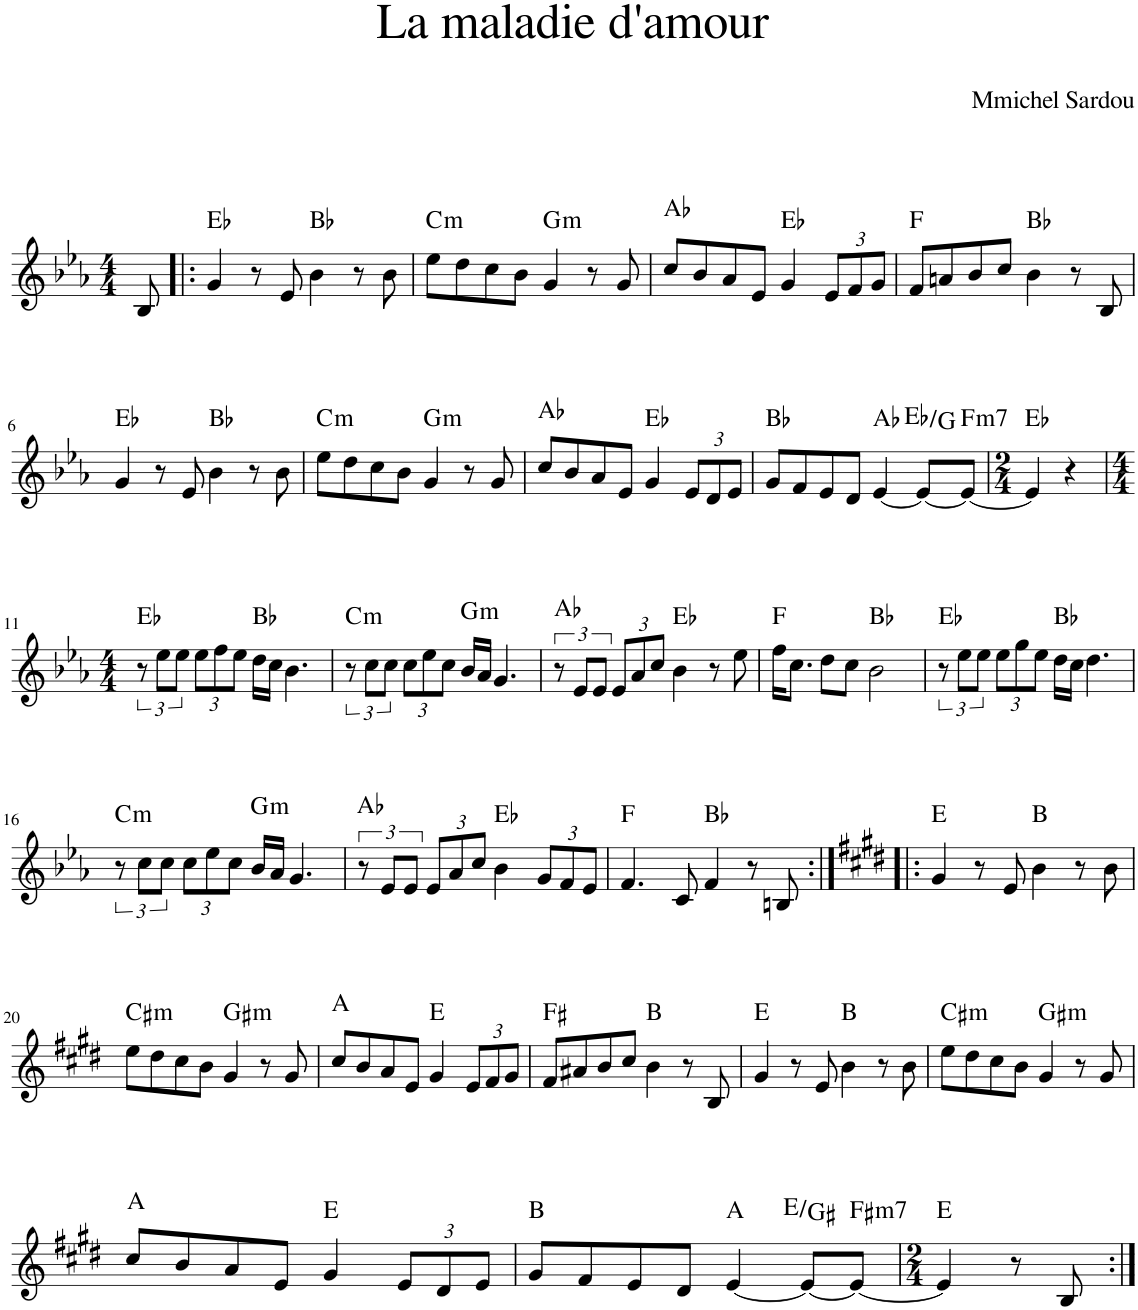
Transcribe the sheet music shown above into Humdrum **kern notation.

**kern	**harte
*part1	*part1
*staff1	*
*I"Piano	*
*I'Pno.	*
*clefG2	*
*k[b-e-a-]	*
*M4/4	*
=1	=1
8B-/	.
=2!|:	=2!|:
4g/	Eb:maj
8r	.
8e-/	.
4b-\	Bb:maj
8r	.
8b-\	.
=3	=3
!	!LO:H:kt=m
8ee-\L	C:min
8dd\	.
8cc\	.
8b-\J	.
!	!LO:H:kt=m
4g/	G:min
8r	.
8g/	.
=4	=4
8cc/L	Ab:maj
8b-/	.
8a-/	.
8e-/J	.
4g/	Eb:maj
*Xbrackettup	*
12e-/L	.
12f/	.
12g/J	.
=5	=5
8f/L	F:maj
8an/	.
8b-/	.
8cc/J	.
4b-\	Bb:maj
8r	.
8B-/	.
!!LO:LB:g=z
=6	=6
4g/	Eb:maj
8r	.
8e-/	.
4b-\	Bb:maj
8r	.
8b-\	.
=7	=7
!	!LO:H:kt=m
8ee-\L	C:min
8dd\	.
8cc\	.
8b-\J	.
!	!LO:H:kt=m
4g/	G:min
8r	.
8g/	.
=8	=8
8cc/L	Ab:maj
8b-/	.
8a-/	.
8e-/J	.
4g/	Eb:maj
12e-/L	.
12d/	.
12e-/J	.
=9	=9
8g/L	Bb:maj
8f/	.
8e-/	.
8d/J	.
[4e-/	Ab:maj
8e-/L_	Eb:maj/3
!	!LO:H:kt=m7
8e-/J_	F:min7
=10	=10
*M2/4	*
4e-/]	Eb:maj
4r	.
!!LO:LB:g=z
=11	=11
*M4/4	*
*brackettup	*
12r	Eb:maj
12ee-\L	.
12ee-\J	.
*Xbrackettup	*
12ee-\L	.
12ff\	.
12ee-\J	.
16dd\LL	Bb:maj
16cc\JJ	.
4.b-\	.
=12	=12
*brackettup	*
!	!LO:H:kt=m
12r	C:min
12cc\L	.
12cc\J	.
*Xbrackettup	*
12cc\L	.
12ee-\	.
12cc\J	.
!	!LO:H:kt=m
16b-/LL	G:min
16a-/JJ	.
4.g/	.
=13	=13
*brackettup	*
12r	Ab:maj
12e-/L	.
12e-/J	.
*Xbrackettup	*
12e-/L	.
12a-/	.
12cc/J	.
4b-\	Eb:maj
8r	.
8ee-\	.
=14	=14
16ff\KL	F:maj
8.cc\J	.
8dd\L	.
8cc\J	.
2b-\	Bb:maj
=15	=15
*brackettup	*
12r	Eb:maj
12ee-\L	.
12ee-\J	.
*Xbrackettup	*
12ee-\L	.
12gg\	.
12ee-\J	.
16dd\LL	Bb:maj
16cc\JJ	.
4.dd\	.
!!LO:LB:g=z
=16	=16
*brackettup	*
!	!LO:H:kt=m
12r	C:min
12cc\L	.
12cc\J	.
*Xbrackettup	*
12cc\L	.
12ee-\	.
12cc\J	.
!	!LO:H:kt=m
16b-/LL	G:min
16a-/JJ	.
4.g/	.
=17	=17
*brackettup	*
12r	Ab:maj
12e-/L	.
12e-/J	.
*Xbrackettup	*
12e-/L	.
12a-/	.
12cc/J	.
4b-\	Eb:maj
12g/L	.
12f/	.
12e-/J	.
=18	=18
4.f/	F:maj
8c/	.
4f/	Bb:maj
8r	.
8Bn/	.
=19:|!|:	=19:|!|:
*k[f#c#g#d#]	*
4g#/	E:maj
8r	.
8e/	.
4b\	B:maj
8r	.
8b\	.
!!LO:LB:g=z
=20	=20
!	!LO:H:kt=m
8ee\L	C#:min
8dd#\	.
8cc#\	.
8b\J	.
!	!LO:H:kt=m
4g#/	G#:min
8r	.
8g#/	.
=21	=21
8cc#/L	A:maj
8b/	.
8a/	.
8e/J	.
4g#/	E:maj
12e/L	.
12f#/	.
12g#/J	.
=22	=22
8f#/L	F#:maj
8a#X/	.
8b/	.
8cc#/J	.
4b\	B:maj
8r	.
8B/	.
=23	=23
4g#/	E:maj
8r	.
8e/	.
4b\	B:maj
8r	.
8b\	.
=24	=24
!	!LO:H:kt=m
8ee\L	C#:min
8dd#\	.
8cc#\	.
8b\J	.
!	!LO:H:kt=m
4g#/	G#:min
8r	.
8g#/	.
!!LO:LB:g=z
=25	=25
8cc#/L	A:maj
8b/	.
8a/	.
8e/J	.
4g#/	E:maj
12e/L	.
12d#/	.
12e/J	.
=26	=26
8g#/L	B:maj
8f#/	.
8e/	.
8d#/J	.
[4e/	A:maj
8e/L_	E:maj/3
!	!LO:H:kt=m7
8e/J_	F#:min7
=27	=27
*M2/4	*
4e/]	E:maj
8r	.
8B/	.
=:|!	=:|!
*-	*-
